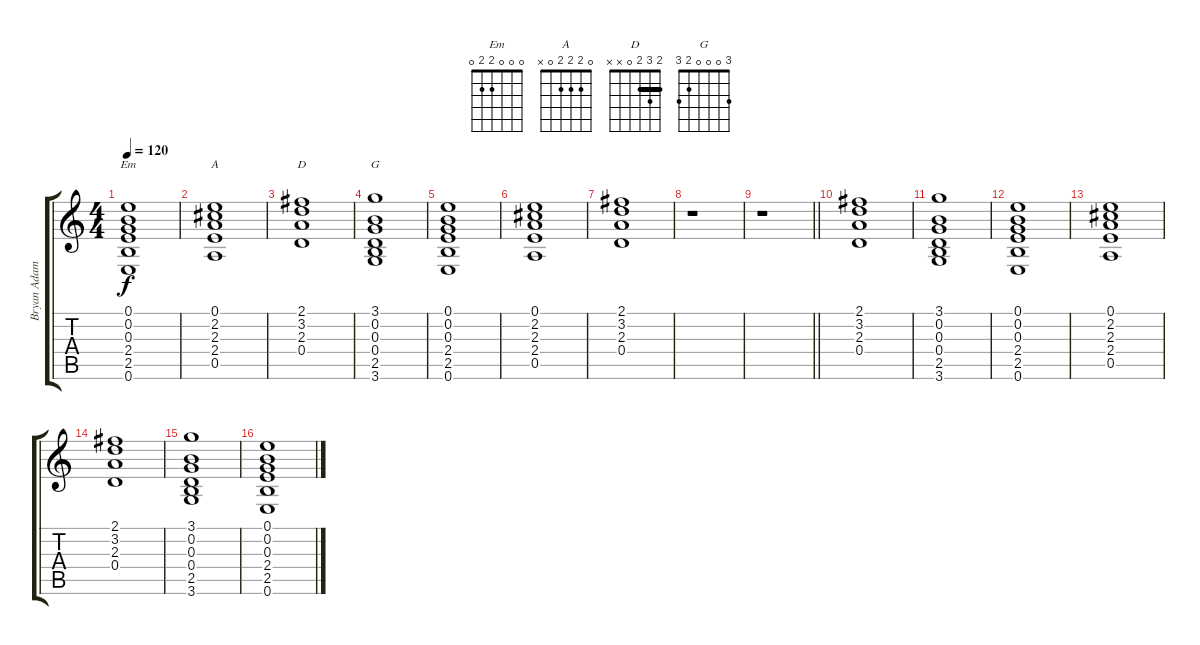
\track ("Bryan Adams" "Bryan Adam") {instrument electricguitarclean}
\staff {score tabs}
\tuning (E4 B3 G3 D3 A2 E2) {hide}
\chord ("Em" 0 0 0 2 2 0)
\chord ("A" 0 2 2 2 0 x)
\chord ("D" 2 3 2 0 x x) {barre 2}
\chord ("G" 3 0 0 0 2 3)
\ts (4 4)
\tempo 120
\clef g2
\ks c
(0.1 0.2 0.3 2.4 2.5 0.6).1{ch "Em" dy f} |
(0.1 2.2 2.3 2.4 0.5).1{ch "A"} |
(2.1 3.2 2.3 0.4).1{ch "D"} |
(3.1 0.2 0.3 0.4 2.5 3.6).1{ch "G"} |
(0.1 0.2 0.3 2.4 2.5 0.6).1 |
(0.1 2.2 2.3 2.4 0.5).1 |
(2.1 3.2 2.3 0.4).1 |
r.1 |
\barLineRight lightlight
r.1 |
(2.1 3.2 2.3 0.4).1 |
(3.1 0.2 0.3 0.4 2.5 3.6).1 |
(0.1 0.2 0.3 2.4 2.5 0.6).1 |
(0.1 2.2 2.3 2.4 0.5).1 |
(2.1 3.2 2.3 0.4).1 |
(3.1 0.2 0.3 0.4 2.5 3.6).1 |
(0.1 0.2 0.3 2.4 2.5 0.6).1
